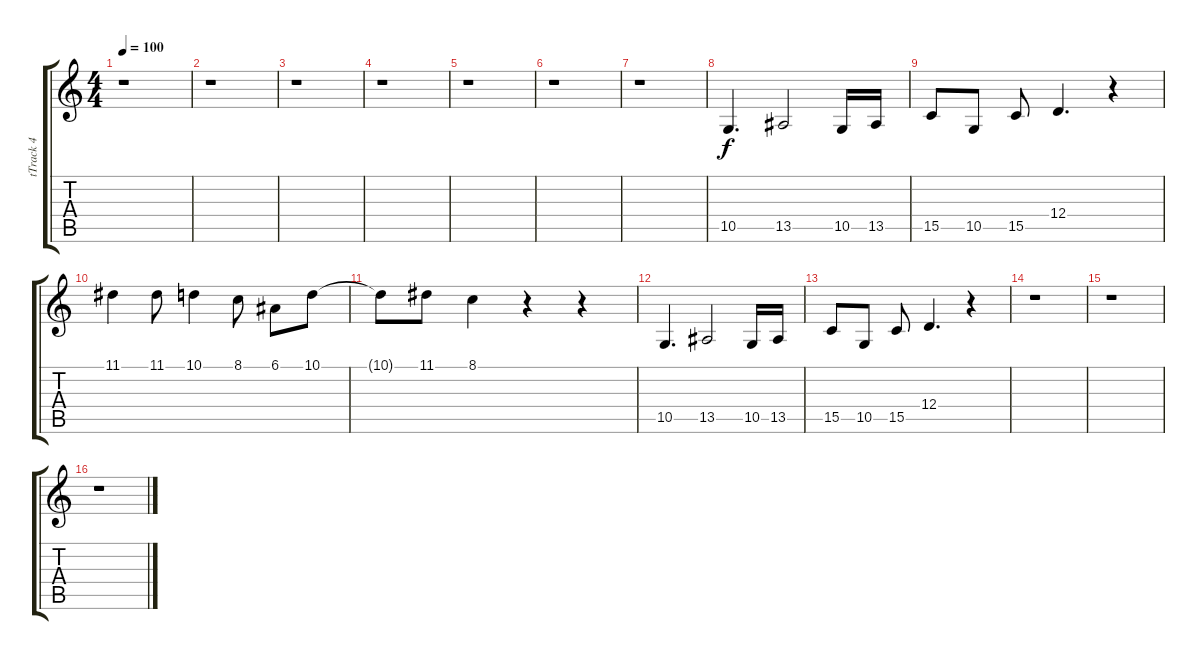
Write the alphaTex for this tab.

\track ("tTrack 4" "tTrack 4") {instrument trumpet}
\staff {score tabs}
\tuning (E4 B3 G3 D3 A2 E2) {hide}
\ts (4 4)
\tempo 100
\clef g2
\ks c
r.1{dy f} |
r.1 |
r.1 |
r.1 |
r.1 |
r.1 |
r.1 |
10.5.4{d} 13.5.2 10.5.16 13.5.16 |
15.5.8 10.5.8 15.5.8 12.4.4{d} r.4 |
11.1.4 11.1.8 10.1.4 8.1.8 6.1.8 10.1.8 |
10.1{t}.8 11.1.8 8.1.4 r.4 r.4 |
10.5.4{d} 13.5.2 10.5.16 13.5.16 |
15.5.8 10.5.8 15.5.8 12.4.4{d} r.4 |
r.1 |
r.1 |
r.1
